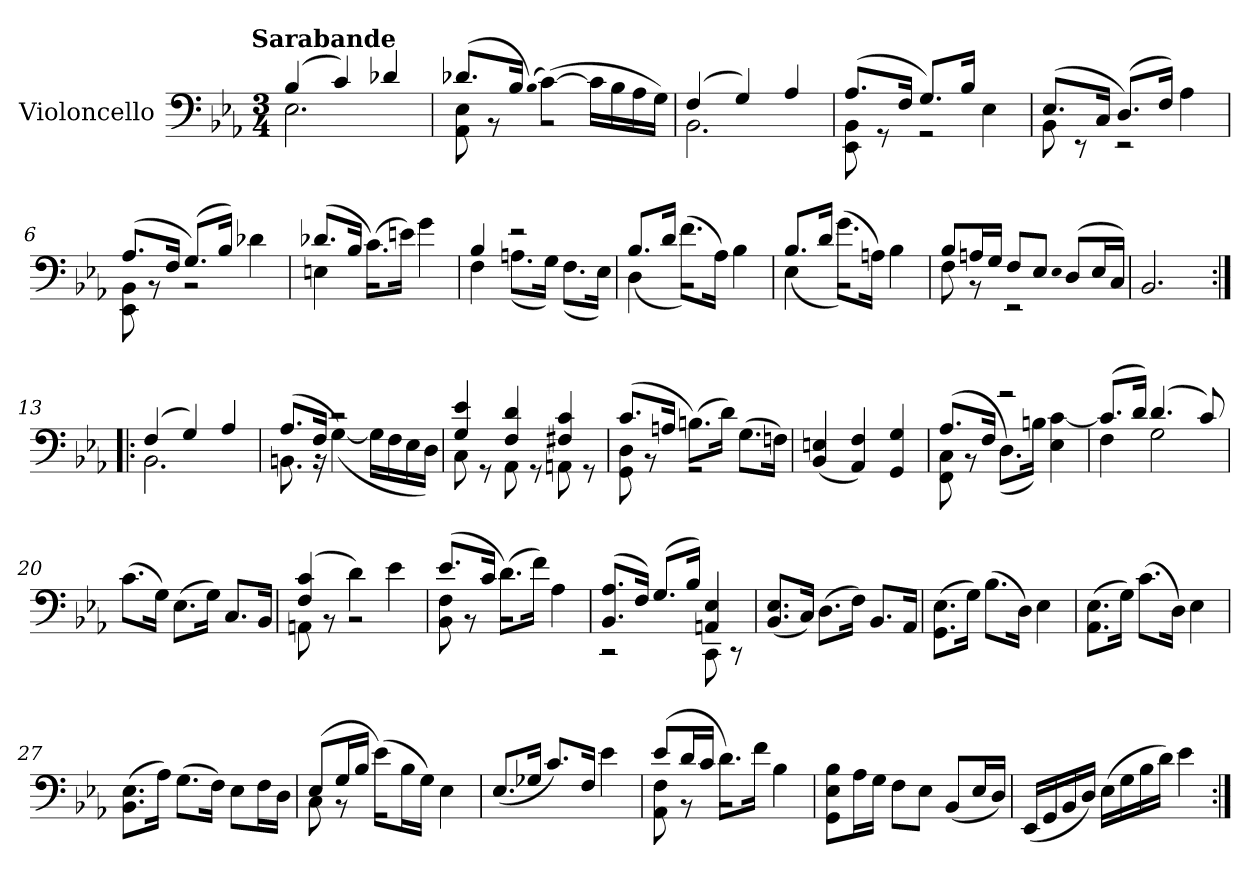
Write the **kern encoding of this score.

**kern
*part1
*staff1
*I"Violoncello
*I'Vc
*clefF4
*k[b-e-a-]
!!LO:TX:omd:t=Sarabande
*M3/4
*MM104
=1
*^
(4B-/	2.E-\
4c/)	.
4d-X/	.
=2	=2
(8.d-X/L	8AA-\ 8E-\
.	8r
16B-/Jk	.
(qB-)	.
([4c\)	2r
16c\LL]	.
16B-\	.
16A-\	.
16G\JJ)	.
=3	=3
(4F/	2.BB-\
4G/)	.
4A-/	.
=4	=4
(8.A-/L	8EE-\ 8BB-\
.	8r
16F/Jk	.
8.G/L)	2r
16B-/Jk	.
4E-\	.
=5	=5
(8.E-/L	8BB-\
.	8r
16C/Jk	.
(8.D/L)	2r
16F/Jk)	.
4A-\	.
=6	=6
(8.A-/L	8EE-\ 8BB-\
.	8r
16F/Jk	.
(8.G/L)	2r
16B-/Jk)	.
4d-X\	.
=7	=7
(8.d-X/L	4En\
16B-/Jk	.
(8.c\L)	2r
16en\Jk)	.
4g\	.
=8	=8
4B-/	4F\
2r	(8.An\L
.	16G\Jk)
.	(8.F\L
.	16E-\Jk)
=9	=9
4D\	(8.B-/L
.	16d/Jk
(8.f\L)	2r
16A-\Jk)	.
4B-\	.
=10	=10
4E-\	(8.B-/L
.	16d/Jk
(8.g\L)	2r
16An\Jk)	.
4B-\	.
=11	=11
8B-/L	8F\
16An/L	8r
16G/JJ	.
8F/L	2r
8E-/J	.
qE-	.
(8D/L	.
16E-/L	.
16C/JJ)	.
*v	*v
=12
2.BB-/
=13:|!|:
*^
(4F/	2.BB-\
4G/)	.
4A-/	.
=14	=14
(8.A-/L	8.BBn\
16F/Jk	16r
2r	([4G\)
.	16G\LL]
.	16F\
.	16E-\
.	16D\JJ)
=15	=15
4G/ 4e-/	8C\
.	8r
4F/ 4d/	8AA-\
.	8r
4F#X/ 4c/	8AAn\
.	8r
=16	=16
(8.c/L	8GG\ 8D\
.	8r
16An/Jk	.
(8.Bn\L)	2r
16d\Jk)	.
(8.G\L	.
16Fn\Jk)	.
*v	*v
=17
(4BB-/ 4En/
4AA-/ 4F/)
4GG/ 4G/
=18
*^
(8.A-/L	8FF\ 8C\
.	8r
16F/Jk	.
2r	(8.D\L)
.	16Bn\Jk)
.	4E-\ [4c\
=19	=19
(8.c/L]	4F\
16d/Jk)	.
(4.d/	2G\
8c/)	.
*v	*v
=20
(8.c\L
16G\Jk)
(8.E-\L
16G\Jk)
8.C/L
16BB-/Jk
=21
*^
(4F/ 4c/	8AAn\
.	8r
4d\)	2r
4e-\	.
=22	=22
(8.e-/L	8BB-\ 8F\
.	8r
16c/Jk	.
(8.d\L)	2r
16f\Jk)	.
4A-\	.
=23	=23
(8.BB-/ 8.A-/L	2r
16F/Jk)	.
(8.G/L	.
16B-/Jk)	.
4AAn/ 4E-/	8CC\
.	8r
*v	*v
=24
(8.BB-/ 8.E-/L
16C/Jk)
(8.D\L
16F\Jk)
8.BB-/L
16AA-/Jk
=25
(8.GG\ 8.E-\L
16G\Jk)
(8.B-\L
16D\Jk)
4E-\
=26
(8.AA-\ 8.E-\L
16G\Jk)
(8.c\L
16D\Jk)
4E-\
=27
(8.BB-\ 8.E-\L
16A-\Jk)
(8.G\L
16F\Jk)
8E-\L
16F\L
16D\JJ
=28
*^
(8E-/L	8C\
16G/L	8r
16B-/JJ	.
(8e-\L)	2r
16B-\L	.
16G\JJ)	.
4E-\	.
*v	*v
=29
(8.E-/L
16G-X/Jk
8.c/L)
16F/Jk
4e-\
=30
*^
(8e-/L	8AA-\ 8F\
16d/L	8r
16c/JJ	.
8.d\L)	2r
16f\Jk	.
4B-\	.
*v	*v
=31
8GG\ 8E-\ 8B-\L
16A-\L
16G\JJ
8F\L
8E-\J
(8BB-/L
16E-/L
16D/JJ)
=32
(16EE-/LL
16GG/
16BB-/
16D/JJ)
(16E-\LL
16G\
16B-\
16d\JJ)
4e-\
=:|!
*-
